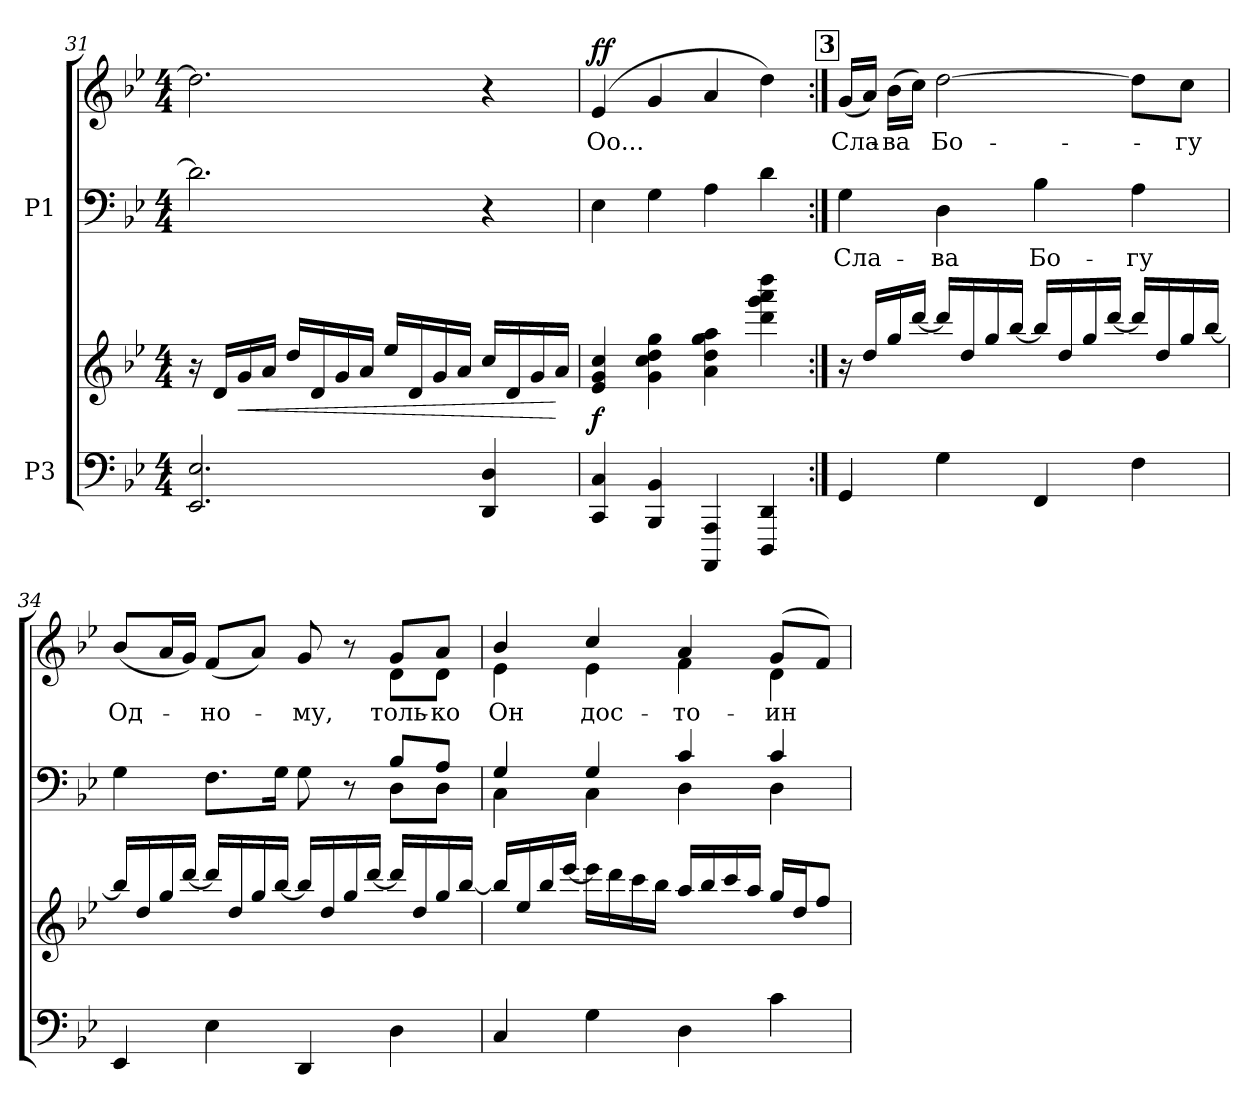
**kern	**kern	**dynam	**kern	**text	**kern	**text	**dynam
*part2	*part2	*part2	*part1	*part1	*part1	*part1	*part1
*staff4	*staff3	*staff3/4	*staff2	*staff2	*staff1	*staff1	*staff1/2
*I"P3	*	*	*I"P1	*	*	*	*
*clefF4	*clefG2	*	*clefF4	*	*clefG2	*	*
*k[b-e-]	*k[b-e-]	*	*k[b-e-]	*	*k[b-e-]	*	*
*B-:	*B-:	*	*B-:	*	*B-:	*	*
*M4/4	*M4/4	*	*M4/4	*	*M4/4	*	*
=31	=31	=31	=31	=31	=31	=31	=31
2.EE-i/ 2.E-i	16r	.	2.di\]	.	2.ddi\]	.	.
.	16di/LL	.	.	.	.	.	.
!	!	!LO:HP:b	!	!	!	!	!
.	16gi/	<	.	.	.	.	.
.	16ai/JJ	.	.	.	.	.	.
.	16ddi/LL	.	.	.	.	.	.
.	16di/	.	.	.	.	.	.
.	16gi/	.	.	.	.	.	.
.	16ai/JJ	.	.	.	.	.	.
.	16ee-i/LL	.	.	.	.	.	.
.	16di/	.	.	.	.	.	.
.	16gi/	.	.	.	.	.	.
.	16ai/JJ	.	.	.	.	.	.
4DDi/ 4Di	16cci/LL	.	4r	.	4r	.	.
.	16di/	.	.	.	.	.	.
.	16gi/	.	.	.	.	.	.
.	16ai/JJ	[	.	.	.	.	.
=32	=32	=32	=32	=32	=32	=32	=32
!	!	!	!	!	!	!LO:LY:b:color=#000000	!
4CCi/ 4Ci	4e-i/ 4gi 4cci	f	4E-i\	.	(4e-i/	Оо...	f f
*X8ba	*	*	*	*	*	*	*
4BBB-i/ 4BB-i	4gi\ 4cci 4ddi 4ggi	.	4Gi\	.	4gi/	.	.
4AAAAi/ 4AAAi	4ai\ 4ddi 4ggi 4aai	.	4Ai\	.	4ai/	.	.
*	*8ba	*	*	*	*	*	*
4DDDi/ 4DDi	4ddi\ 4ggi 4aai 4dddi	.	4di\	.	4ddi\)	.	.
!!LO:LB:g=z
!!LO:REH:place=s1:color=#000000:enc=box:fs=15.7124:t=3
=33:|!	=33:|!	=33:|!	=33:|!	=33:|!	=33:|!	=33:|!	=33:|!
!	!	!	!	!LO:LY:a:color=#000000	!	!	!
!	!	!	!	!	!	!LO:LY:b:color=#000000	!
4GGi/	16r	.	4Gi\	Сла-	(16gi/LL	Сла-	.
.	16di/LL	.	.	.	16ai/JJ)	.	.
!	!	!	!	!	!	!LO:LY:b:color=#000000	!
.	16gi/	.	.	.	(16b-i\LL	-ва	.
.	[<16ddi/JJ	.	.	.	16cci\JJ)	.	.
!	!	!	!	!LO:LY:a:color=#000000	!	!	!
!	!	!	!	!	!	!LO:LY:b:color=#000000	!
4Gi\	16ddi/LL]	.	4Di\	-ва	[>2ddi\	Бо-	.
.	16di/	.	.	.	.	.	.
.	16gi/	.	.	.	.	.	.
.	[<16b-i/JJ	.	.	.	.	.	.
!	!	!	!	!LO:LY:a:color=#000000	!	!	!
4FFi/	16b-i/LL]	.	4B-i\	Бо-	.	.	.
.	16di/	.	.	.	.	.	.
.	16gi/	.	.	.	.	.	.
.	[<16ddi/JJ	.	.	.	.	.	.
!	!	!	!	!LO:LY:a:color=#000000	!	!	!
4Fi\	16ddi/LL]	.	4Ai\	-гу	8ddi\L]	.	.
.	16di/	.	.	.	.	.	.
!	!	!	!	!	!	!LO:LY:b:color=#000000	!
.	16gi/	.	.	.	8cci\J	-гу	.
.	[<16b-i/JJ	.	.	.	.	.	.
=34	=34	=34	=34	=34	=34	=34	=34
*	*	*	*^	*	*	*	*
!	!	!	!	!	!	!	!LO:LY:b:color=#000000	!
*	*	*	*	*	*	*^	*	*
4EE-i/	16b-i/LL]	.	4Gi\	2ryy	.	(8b-i/L	2ryy	Од-	.
.	16di/	.	.	.	.	.	.	.	.
.	16gi/	.	.	.	.	16ai/L	.	.	.
.	[<16ddi/JJ	.	.	.	.	16gi/JJ)	.	.	.
!	!	!	!	!	!	!	!	!LO:LY:b:color=#000000	!
4E-i\	16ddi/LL]	.	8.Fi\L	.	.	(8fi/L	.	-но-	.
.	16di/	.	.	.	.	.	.	.	.
.	16gi/	.	.	.	.	8ai/J)	.	.	.
.	[<16b-i/JJ	.	16Gi\Jk	.	.	.	.	.	.
!	!	!	!	!	!	!	!	!LO:LY:b:color=#000000	!
4DDi/	16b-i/LL]	.	8Gi\	4ryy	.	8gi/	4ryy	-му,	.
.	16di/	.	.	.	.	.	.	.	.
.	16gi/	.	8r	.	.	8r	.	.	.
.	[<16ddi/JJ	.	.	.	.	.	.	.	.
!	!	!	!	!	!	!	!	!LO:LY:b:color=#000000	!
4Di\	16ddi/LL]	.	8B-i/L	8Di\L	.	8gi/L	8di\L	толь-	.
.	16di/	.	.	.	.	.	.	.	.
!	!	!	!	!	!	!	!	!LO:LY:b:color=#000000	!
.	16gi/	.	8Ai/J	8Di\J	.	8ai/J	8di\J	-ко	.
.	[<16b-i/JJ	.	.	.	.	.	.	.	.
=35	=35	=35	=35	=35	=35	=35	=35	=35	=35
!	!	!	!	!	!	!	!	!LO:LY:b:color=#000000	!
4Ci/	16b-i/LL]	.	4Gi/	4Ci\	.	4b-i/	4e-i\	Он	.
.	16e-i/	.	.	.	.	.	.	.	.
.	16b-i/	.	.	.	.	.	.	.	.
.	[<16ee-i/JJ	.	.	.	.	.	.	.	.
!	!	!	!	!	!	!	!	!LO:LY:b:color=#000000	!
4Gi\	16ee-i\LL]	.	4Gi/	4Ci\	.	4cci/	4e-i\	дос-	.
.	16ddi\	.	.	.	.	.	.	.	.
.	16cci\	.	.	.	.	.	.	.	.
.	16b-i\JJ	.	.	.	.	.	.	.	.
!	!	!	!	!	!	!	!	!LO:LY:b:color=#000000	!
4Di\	16ai/LL	.	4ci/	4Di\	.	4ai/	4fi\	-то-	.
.	16b-i/	.	.	.	.	.	.	.	.
.	16cci/	.	.	.	.	.	.	.	.
.	16ai/JJ	.	.	.	.	.	.	.	.
!	!	!	!	!	!	!	!	!LO:LY:b:color=#000000	!
4ci\	16gi/LL	.	4ci/	4Di\	.	(8gi/L	4di\	-ин	.
.	16di/J	.	.	.	.	.	.	.	.
.	8fi/J	.	.	.	.	8fi/J)	.	.	.
*	*	*	*v	*v	*	*	*	*	*
*	*	*	*	*	*v	*v	*	*
=	=	=	=	=	=	=	=
*-	*-	*-	*-	*-	*-	*-	*-
